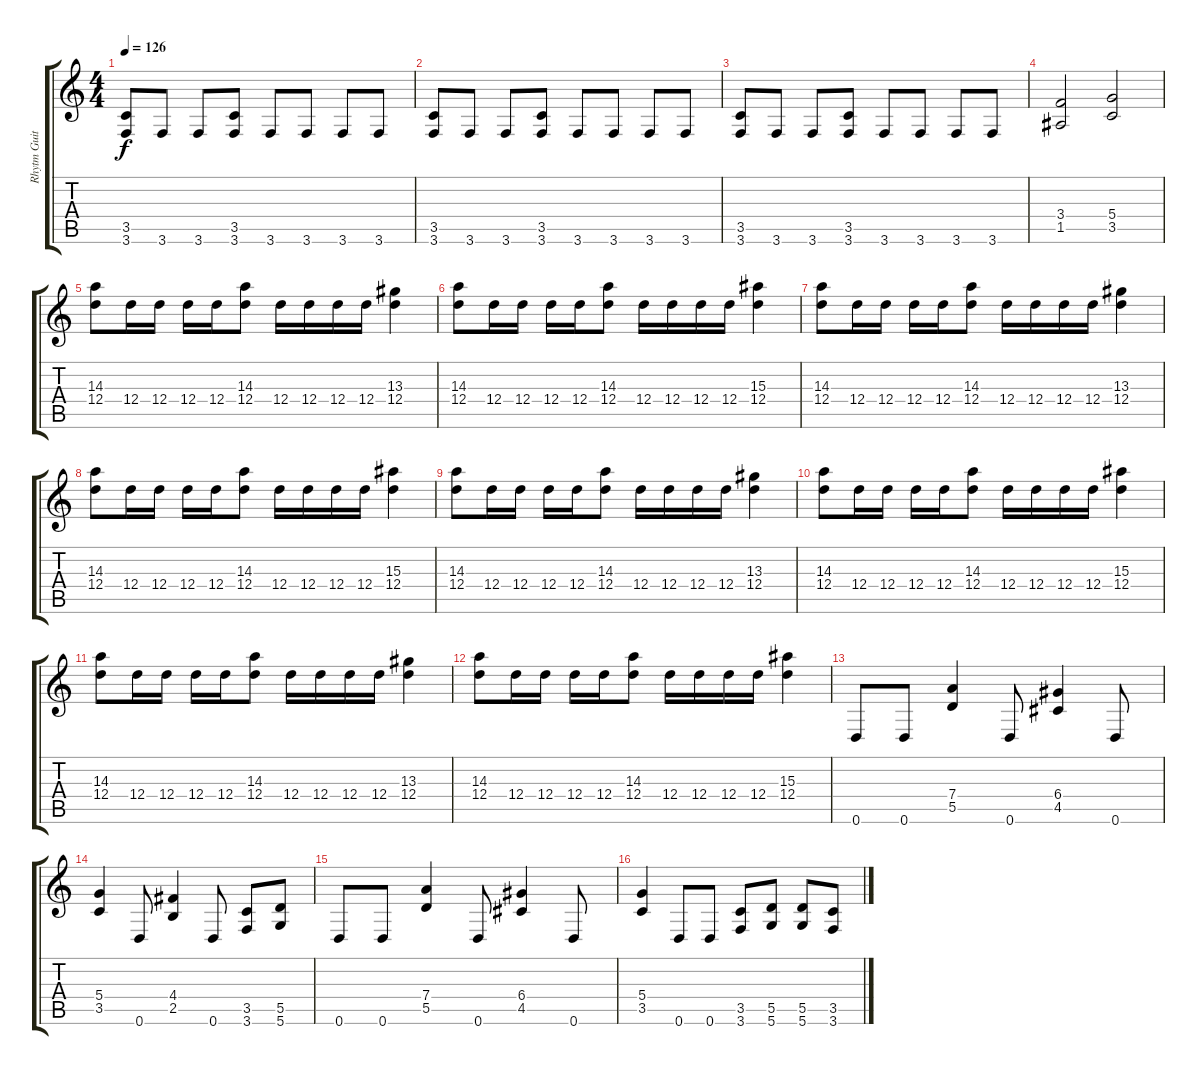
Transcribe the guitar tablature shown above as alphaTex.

\track ("Rhytm Guitar" "Rhytm Guit") {instrument distortionguitar}
\staff {score tabs}
\tuning (E4 B3 G3 D3 A2 D2) {hide}
\ts (4 4)
\tempo 126
\clef g2
\ks c
(3.5 3.6).8{dy f} 3.6.8 3.6.8 (3.5 3.6).8 3.6.8 3.6.8 3.6.8 3.6.8 |
(3.5 3.6).8 3.6.8 3.6.8 (3.5 3.6).8 3.6.8 3.6.8 3.6.8 3.6.8 |
(3.5 3.6).8 3.6.8 3.6.8 (3.5 3.6).8 3.6.8 3.6.8 3.6.8 3.6.8 |
(3.4 1.5).2 (5.4 3.5).2 |
(14.3 12.4).8 12.4.16 12.4.16 12.4.16 12.4.16 (14.3 12.4).8 12.4.16 12.4.16 12.4.16 12.4.16 (13.3 12.4).4 |
(14.3 12.4).8 12.4.16 12.4.16 12.4.16 12.4.16 (14.3 12.4).8 12.4.16 12.4.16 12.4.16 12.4.16 (15.3 12.4).4 |
(14.3 12.4).8 12.4.16 12.4.16 12.4.16 12.4.16 (14.3 12.4).8 12.4.16 12.4.16 12.4.16 12.4.16 (13.3 12.4).4 |
(14.3 12.4).8 12.4.16 12.4.16 12.4.16 12.4.16 (14.3 12.4).8 12.4.16 12.4.16 12.4.16 12.4.16 (15.3 12.4).4 |
(14.3 12.4).8 12.4.16 12.4.16 12.4.16 12.4.16 (14.3 12.4).8 12.4.16 12.4.16 12.4.16 12.4.16 (13.3 12.4).4 |
(14.3 12.4).8 12.4.16 12.4.16 12.4.16 12.4.16 (14.3 12.4).8 12.4.16 12.4.16 12.4.16 12.4.16 (15.3 12.4).4 |
(14.3 12.4).8 12.4.16 12.4.16 12.4.16 12.4.16 (14.3 12.4).8 12.4.16 12.4.16 12.4.16 12.4.16 (13.3 12.4).4 |
(14.3 12.4).8 12.4.16 12.4.16 12.4.16 12.4.16 (14.3 12.4).8 12.4.16 12.4.16 12.4.16 12.4.16 (15.3 12.4).4 |
0.6.8 0.6.8 (7.4 5.5).4 0.6.8 (6.4 4.5).4 0.6.8 |
(5.4 3.5).4 0.6.8 (4.4 2.5).4 0.6.8 (3.5 3.6).8 (5.5 5.6).8 |
0.6.8 0.6.8 (7.4 5.5).4 0.6.8 (6.4 4.5).4 0.6.8 |
(5.4 3.5).4 0.6.8 0.6.8 (3.5 3.6).8 (5.5 5.6).8 (5.5 5.6).8 (3.5 3.6).8
